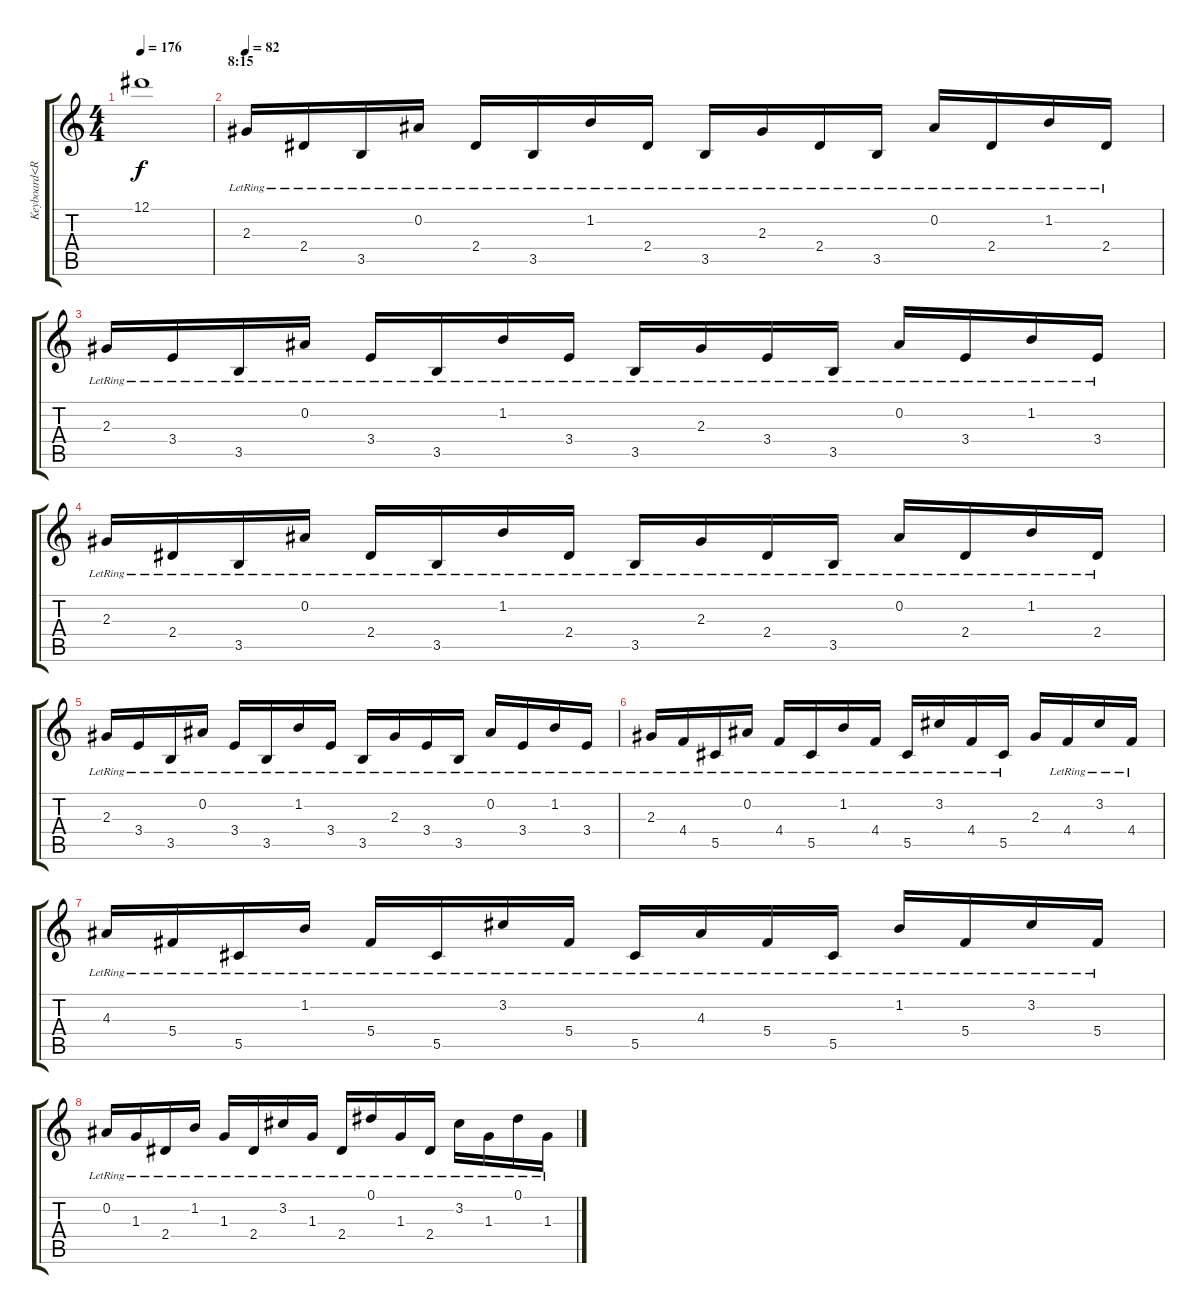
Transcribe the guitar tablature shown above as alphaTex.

\track ("Keyboard<R>" "Keyboard<R") {instrument stringensemble1}
\staff {score tabs}
\tuning (Eb5 Bb4 Gb4 Db4 Ab3 Eb3) {hide}
\ts (4 4)
\tempo 176
\clef g2
\ks c
12.1.1{dy f} |
\section ("" "8:15")
\tempo 82
2.3{lr}.16{instrument acousticguitarsteel} 2.4{lr}.16 3.5{lr}.16 0.2{lr}.16 2.4{lr}.16 3.5{lr}.16 1.2{lr}.16 2.4{lr}.16 3.5{lr}.16 2.3{lr}.16 2.4{lr}.16 3.5{lr}.16 0.2{lr}.16 2.4{lr}.16 1.2{lr}.16 2.4{lr}.16 |
2.3{lr}.16 3.4{lr}.16 3.5{lr}.16 0.2{lr}.16 3.4{lr}.16 3.5{lr}.16 1.2{lr}.16 3.4{lr}.16 3.5{lr}.16 2.3{lr}.16 3.4{lr}.16 3.5{lr}.16 0.2{lr}.16 3.4{lr}.16 1.2{lr}.16 3.4{lr}.16 |
2.3{lr}.16 2.4{lr}.16 3.5{lr}.16 0.2{lr}.16 2.4{lr}.16 3.5{lr}.16 1.2{lr}.16 2.4{lr}.16 3.5{lr}.16 2.3{lr}.16 2.4{lr}.16 3.5{lr}.16 0.2{lr}.16 2.4{lr}.16 1.2{lr}.16 2.4{lr}.16 |
2.3{lr}.16 3.4{lr}.16 3.5{lr}.16 0.2{lr}.16 3.4{lr}.16 3.5{lr}.16 1.2{lr}.16 3.4{lr}.16 3.5{lr}.16 2.3{lr}.16 3.4{lr}.16 3.5{lr}.16 0.2{lr}.16 3.4{lr}.16 1.2{lr}.16 3.4{lr}.16 |
2.3{lr}.16 4.4{lr}.16 5.5{lr}.16 0.2{lr}.16 4.4{lr}.16 5.5{lr}.16 1.2{lr}.16 4.4{lr}.16 5.5{lr}.16 3.2{lr}.16 4.4{lr}.16 5.5{lr}.16 2.3.16 4.4{lr}.16 3.2{lr}.16 4.4{lr}.16 |
4.3{lr}.16 5.4{lr}.16 5.5{lr}.16 1.2{lr}.16 5.4{lr}.16 5.5{lr}.16 3.2{lr}.16 5.4{lr}.16 5.5{lr}.16 4.3{lr}.16 5.4{lr}.16 5.5{lr}.16 1.2{lr}.16 5.4{lr}.16 3.2{lr}.16 5.4{lr}.16 |
0.2{lr}.16 1.3{lr}.16 2.4{lr}.16 1.2{lr}.16 1.3{lr}.16 2.4{lr}.16 3.2{lr}.16 1.3{lr}.16 2.4{lr}.16 0.1{lr}.16 1.3{lr}.16 2.4{lr}.16 3.2{lr}.16 1.3{lr}.16 0.1{lr}.16 1.3{lr}.16
